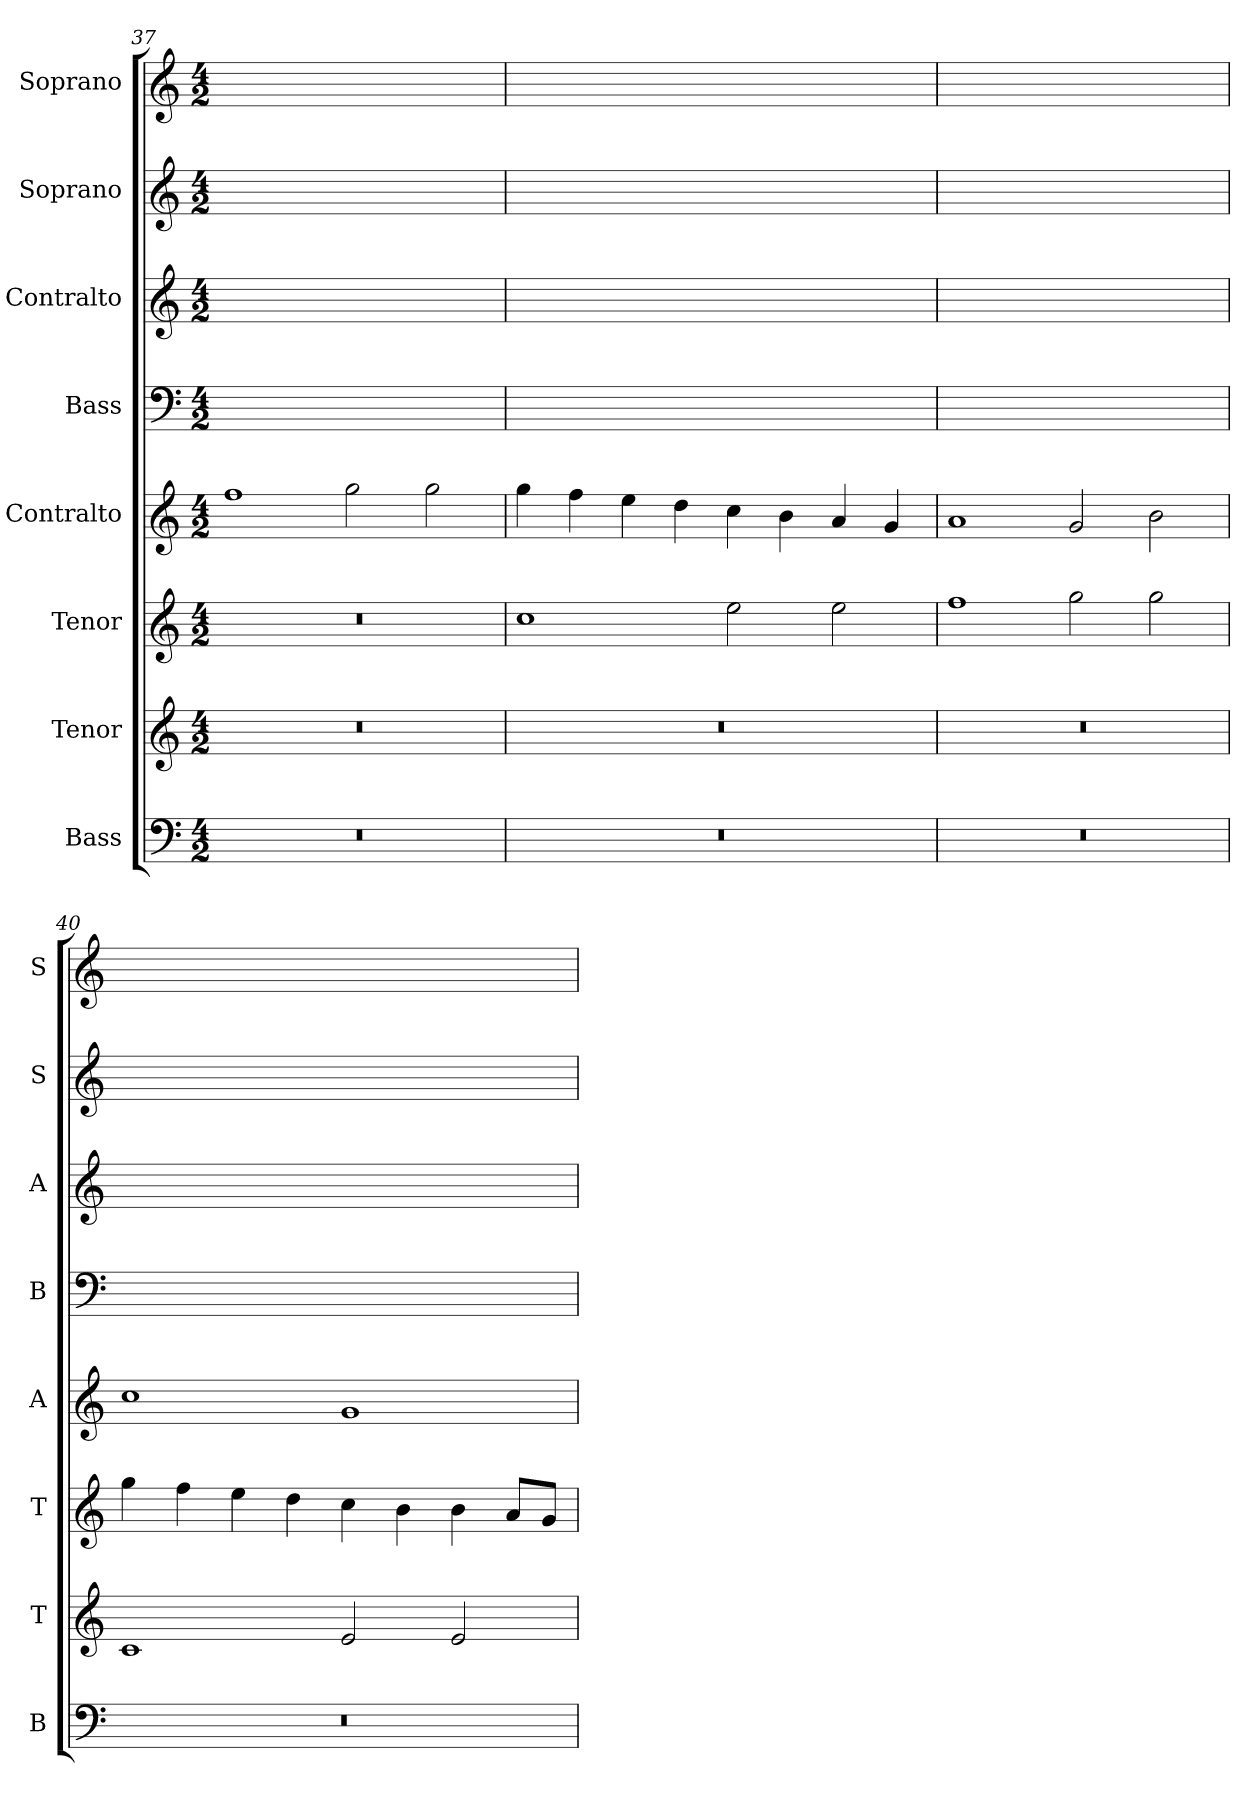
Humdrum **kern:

**kern	**kern	**kern	**kern	**kern	**kern	**kern	**kern
*part8	*part7	*part6	*part5	*part4	*part3	*part2	*part1
*staff8	*staff7	*staff6	*staff5	*staff4	*staff3	*staff2	*staff1
*I"Bass	*I"Tenor	*I"Tenor	*I"Contralto	*I"Bass	*I"Contralto	*I"Soprano	*I"Soprano
*I'B	*I'T	*I'T	*I'A	*I'B	*I'A	*I'S	*I'S
*clefF4	*clefG2	*clefG2	*clefG2	*clefF4	*clefG2	*clefG2	*clefG2
*k[]	*k[]	*k[]	*k[]	*k[]	*k[]	*k[]	*k[]
*G:mix	*G:mix	*G:mix	*G:mix	*G:mix	*G:mix	*G:mix	*G:mix
*M4/2	*M4/2	*M4/2	*M4/2	*M4/2	*M4/2	*M4/2	*M4/2
=37	=37	=37	=37	=37	=37	=37	=37
0r	0r	0r	1ff	0ryy	0ryy	0ryy	0ryy
.	.	.	2gg	.	.	.	.
.	.	.	2gg	.	.	.	.
=38	=38	=38	=38	=38	=38	=38	=38
0r	0r	1cc	4gg	0ryy	0ryy	0ryy	0ryy
.	.	.	4ff	.	.	.	.
.	.	.	4ee	.	.	.	.
.	.	.	4dd	.	.	.	.
.	.	2ee	4cc	.	.	.	.
.	.	.	4b	.	.	.	.
.	.	2ee	4a	.	.	.	.
.	.	.	4g	.	.	.	.
=39	=39	=39	=39	=39	=39	=39	=39
0r	0r	1ff	1a	0ryy	0ryy	0ryy	0ryy
.	.	2gg	2g	.	.	.	.
.	.	2gg	2b	.	.	.	.
=40	=40	=40	=40	=40	=40	=40	=40
0r	1c	4gg	1cc	0ryy	0ryy	0ryy	0ryy
.	.	4ff	.	.	.	.	.
.	.	4ee	.	.	.	.	.
.	.	4dd	.	.	.	.	.
.	2e	4cc	1g	.	.	.	.
.	.	4b	.	.	.	.	.
.	2e	4b	.	.	.	.	.
.	.	8a/L	.	.	.	.	.
.	.	8g/J	.	.	.	.	.
=	=	=	=	=	=	=	=
*-	*-	*-	*-	*-	*-	*-	*-
